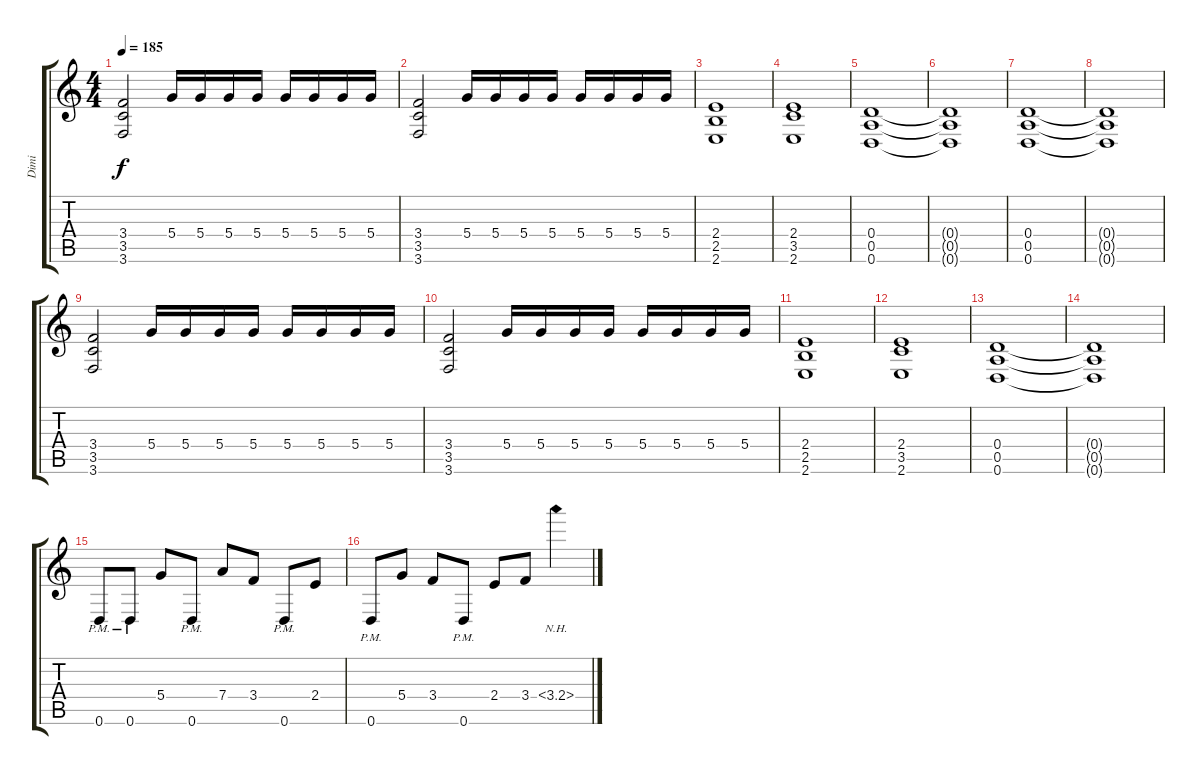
\track ("Dimi" "Dimi") {instrument distortionguitar}
\staff {score tabs}
\tuning (E4 B3 G3 D3 A2 D2) {hide}
\ts (4 4)
\tempo 185
\clef g2
\ks c
(3.4 3.5 3.6).2{dy f} 5.4.16 5.4.16 5.4.16 5.4.16 5.4.16 5.4.16 5.4.16 5.4.16 |
(3.4 3.5 3.6).2 5.4.16 5.4.16 5.4.16 5.4.16 5.4.16 5.4.16 5.4.16 5.4.16 |
(2.4 2.5 2.6).1 |
(2.4 3.5 2.6).1 |
(0.4 0.5 0.6).1 |
(0.4{t} 0.5{t} 0.6{t}).1 |
(0.4 0.5 0.6).1 |
(0.4{t} 0.5{t} 0.6{t}).1 |
(3.4 3.5 3.6).2 5.4.16 5.4.16 5.4.16 5.4.16 5.4.16 5.4.16 5.4.16 5.4.16 |
(3.4 3.5 3.6).2 5.4.16 5.4.16 5.4.16 5.4.16 5.4.16 5.4.16 5.4.16 5.4.16 |
(2.4 2.5 2.6).1 |
(2.4 3.5 2.6).1 |
(0.4 0.5 0.6).1 |
(0.4{t} 0.5{t} 0.6{t}).1 |
0.6{pm}.8 0.6{pm}.8 5.4.8 0.6{pm}.8 7.4.8 3.4.8 0.6{pm}.8 2.4.8 |
0.6{pm}.8 5.4.8 3.4.8 0.6{pm}.8 2.4.8 3.4.8 3.4{nh}.4
